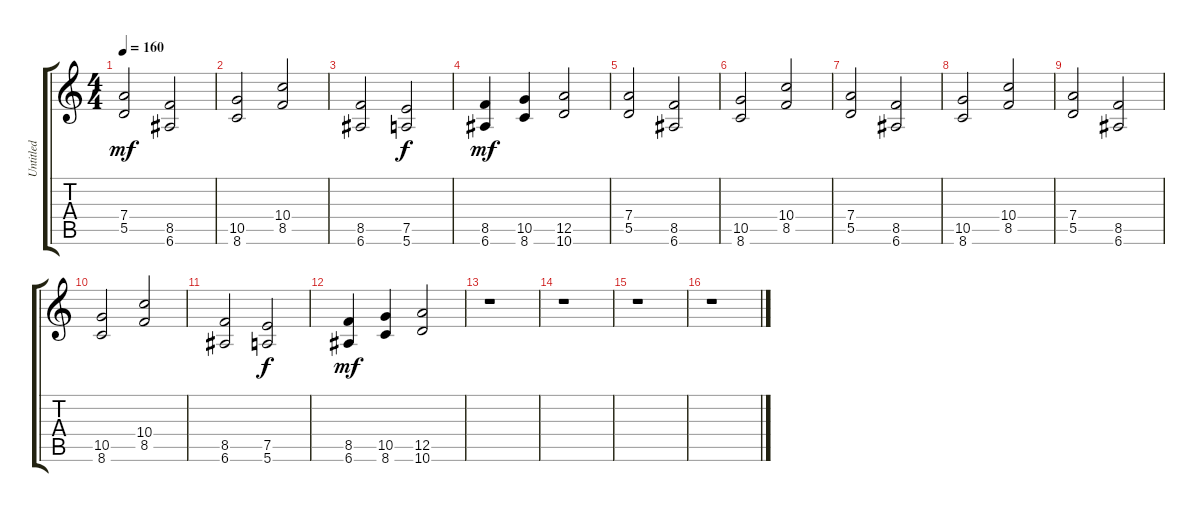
\track ("Untitled" "Untitled") {instrument distortionguitar}
\staff {score tabs}
\tuning (E4 B3 G3 D3 A2 E2) {hide}
\ts (4 4)
\tempo 160
\clef g2
\ks c
(7.4 5.5).2{dy mf} (8.5 6.6).2 |
(10.5 8.6).2 (10.4 8.5).2 |
(8.5 6.6).2 (7.5 5.6).2{dy f} |
(8.5 6.6).4{dy mf} (10.5 8.6).4 (12.5 10.6).2 |
(7.4 5.5).2 (8.5 6.6).2 |
(10.5 8.6).2 (10.4 8.5).2 |
(7.4 5.5).2 (8.5 6.6).2 |
(10.5 8.6).2 (10.4 8.5).2 |
(7.4 5.5).2 (8.5 6.6).2 |
(10.5 8.6).2 (10.4 8.5).2 |
(8.5 6.6).2 (7.5 5.6).2{dy f} |
(8.5 6.6).4{dy mf} (10.5 8.6).4 (12.5 10.6).2 |
r.1 |
r.1 |
r.1 |
r.1
